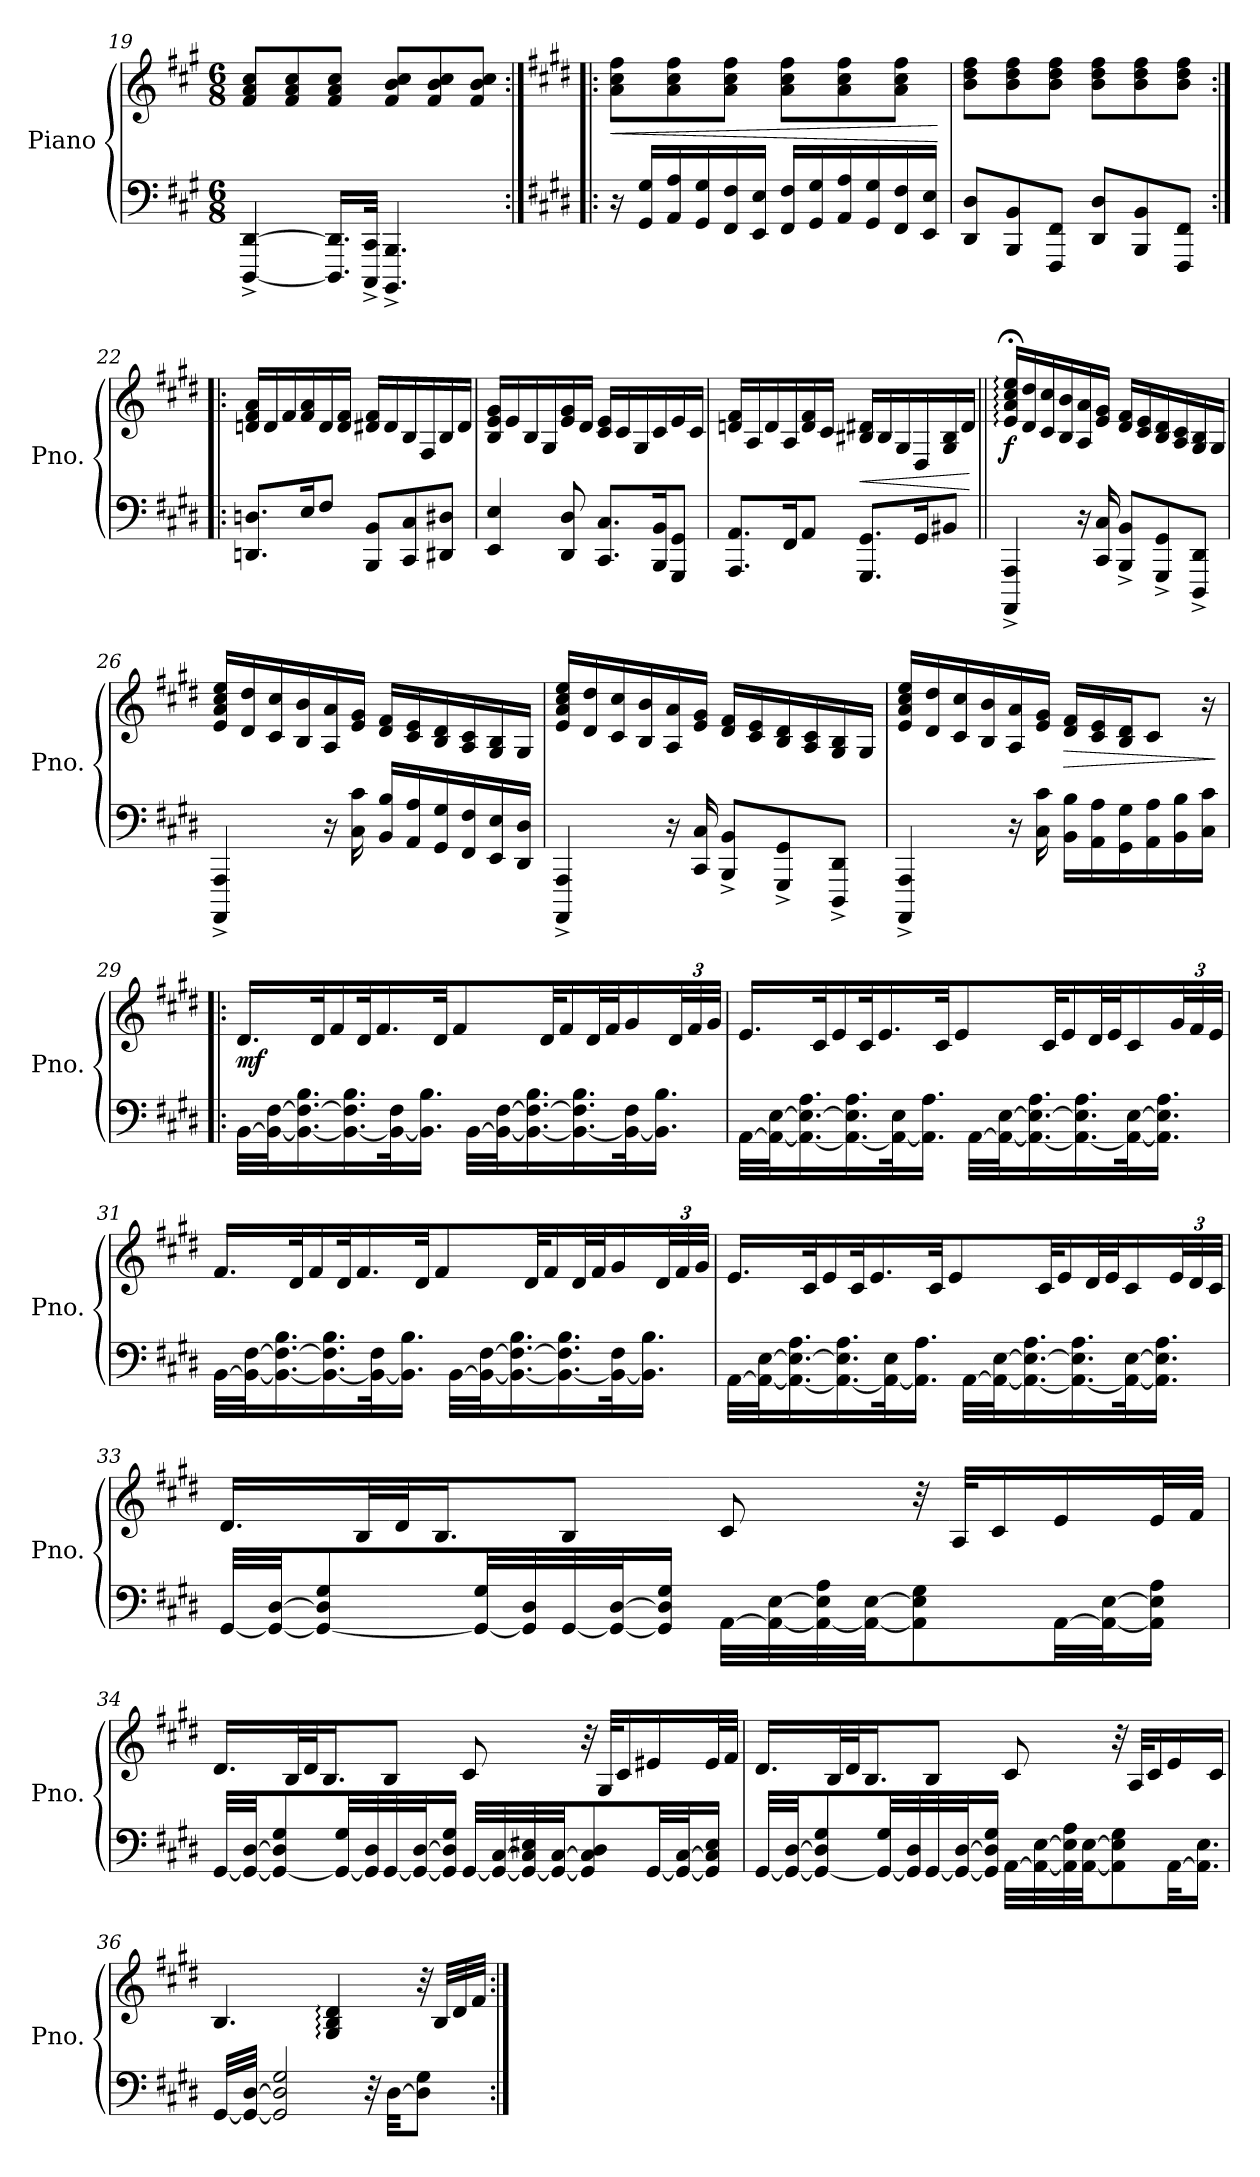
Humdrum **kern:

**kern	**kern	**dynam
*part1	*part1	*part1
*staff2	*staff1	*staff1/2
*I"Piano	*	*
*I'Pno.	*	*
*clefF4	*clefG2	*
*k[f#c#g#]	*k[f#c#g#]	*
*M6/8	*M6/8	*
=19	=19	=19
[4DDD/^ [4DD/^	8f#/ 8a/ 8cc#/L	.
.	8f#/ 8a/ 8cc#/	.
16.DDD/] 16.DD/]LL	8f#/ 8a/ 8cc#/J	.
32CCC#/^ 32CC#/^JJk	.	.
4.BBBB/^ 4.BBB/^	8f#/ 8b/ 8cc#/L	.
.	8f#/ 8b/ 8cc#/	.
.	8f#/ 8b/ 8cc#/J	.
!!LO:LB:g=z
=20:|!|:	=20:|!|:	=20:|!|:
*k[f#c#g#d#]	*k[f#c#g#d#]	*
!	!	!LO:HP:b
16r	8a\ 8cc#\ 8ff#\L	<
16GG#/ 16G#/LL	.	.
16AA/ 16A/	8a\ 8cc#\ 8ff#\	.
16GG#/ 16G#/	.	.
16FF#/ 16F#/	8a\ 8cc#\ 8ff#\J	.
16EE/ 16E/JJ	.	.
16FF#/ 16F#/LL	8a\ 8cc#\ 8ff#\L	.
16GG#/ 16G#/	.	.
16AA/ 16A/	8a\ 8cc#\ 8ff#\	.
16GG#/ 16G#/	.	.
16FF#/ 16F#/	8a\ 8cc#\ 8ff#\J	.
16EE/ 16E/JJ	.	.
.	.	[
=21	=21	=21
8DD#/ 8D#/L	8b\ 8dd#\ 8ff#\L	.
8BBB/ 8BB/	8b\ 8dd#\ 8ff#\	.
8FFF#/ 8FF#/J	8b\ 8dd#\ 8ff#\J	.
8DD#/ 8D#/L	8b\ 8dd#\ 8ff#\L	.
8BBB/ 8BB/	8b\ 8dd#\ 8ff#\	.
8FFF#/ 8FF#/J	8b\ 8dd#\ 8ff#\J	.
=22:|!|:	=22:|!|:	=22:|!|:
8.DDn/ 8.Dn/L	16dn/ 16f#/ 16a/LL	.
.	16d/	.
.	16f#/	.
16E/K	16f#/ 16a/	.
8F#/J	16d/	.
.	16d/ 16f#/JJ	.
8BBB/ 8BB/L	16d#X/ 16f#/LL	.
.	16d#/	.
8CC#/ 8C#/	16B/	.
.	16F#/	.
8DD#X/ 8D#X/J	16B/	.
.	16d#/JJ	.
!!LO:PB:g=z
=23	=23	=23
4EE/ 4E/	16B/ 16e/ 16g#/LL	.
.	16e/	.
.	16B/	.
.	16G#/	.
8DD#/ 8D#/	16e/ 16g#/	.
.	16d#/JJ	.
8.CC#/ 8.C#/L	16c#/ 16e/LL	.
.	16c#/	.
.	16G#/	.
16BBB/ 16BB/K	16c#/	.
8GGG#/ 8GG#/J	16e/	.
.	16c#/JJ	.
=24	=24	=24
8.AAA/ 8.AA/L	16dn/ 16f#/LL	.
.	16A/	.
.	16d/	.
16FF#/K	16A/	.
8AA/J	16d/ 16f#/	.
.	16c#/JJ	.
!	!	!LO:HP:b
8.GGG#/ 8.GG#/L	16B#X/ 16d#X/LL	<
.	16B#/	.
.	16G#/	.
16GG#/K	16D#/	.
8BB#X/J	16G#/ 16B#/	.
.	16d#/JJ	.
.	.	[
!!LO:LB:g=z
=25||	=25||	=25||
!	!	!LO:DY:b
4AAAA/^ 4AAA/^	16e/;<: 16a/;<: 16cc#/;<: 16ee/;<:LL	f
.	16d#/ 16dd#/	.
.	16c#/ 16cc#/	.
.	16B/ 16b/	.
16r	16A/ 16a/	.
16CC#/ 16C#/	16e/ 16g#/JJ	.
8BBB/^ 8BB/^L	16d#/ 16f#/LL	.
.	16c#/ 16e/	.
8GGG#/^ 8GG#/^	16B/ 16d#/	.
.	16A/ 16c#/	.
8DDD#/^ 8DD#/^J	16G#/ 16B/	.
.	16G#/JJ	.
=26	=26	=26
4AAAA/^ 4AAA/^	16e/ 16a/ 16cc#/ 16ee/LL	.
.	16d#/ 16dd#/	.
.	16c#/ 16cc#/	.
.	16B/ 16b/	.
16r	16A/ 16a/	.
16C#\ 16c#\	16e/ 16g#/JJ	.
16BB/ 16B/LL	16d#/ 16f#/LL	.
16AA/ 16A/	16c#/ 16e/	.
16GG#/ 16G#/	16B/ 16d#/	.
16FF#/ 16F#/	16A/ 16c#/	.
16EE/ 16E/	16G#/ 16B/	.
16DD#/ 16D#/JJ	16G#/JJ	.
=27	=27	=27
4AAAA/^ 4AAA/^	16e/ 16a/ 16cc#/ 16ee/LL	.
.	16d#/ 16dd#/	.
.	16c#/ 16cc#/	.
.	16B/ 16b/	.
16r	16A/ 16a/	.
16CC#/ 16C#/	16e/ 16g#/JJ	.
8BBB/^ 8BB/^L	16d#/ 16f#/LL	.
.	16c#/ 16e/	.
8GGG#/^ 8GG#/^	16B/ 16d#/	.
.	16A/ 16c#/	.
8DDD#/^ 8DD#/^J	16G#/ 16B/	.
.	16G#/JJ	.
!!LO:LB:g=z
=28	=28	=28
4AAAA/^ 4AAA/^	16e/ 16a/ 16cc#/ 16ee/LL	.
.	16d#/ 16dd#/	.
.	16c#/ 16cc#/	.
.	16B/ 16b/	.
16r	16A/ 16a/	.
16C#\ 16c#\	16e/ 16g#/JJ	.
!	!	!LO:HP:b
16BB\ 16B\LL	16d#/ 16f#/LL	>
16AA\ 16A\	16c#/ 16e/	.
16GG#\ 16G#\	16B/ 16d#/J	.
16AA\ 16A\	8c#/J	.
16BB\ 16B\	.	.
16C#\ 16c#\JJ	16r	.
.	.	]
=29!|:	=29!|:	=29!|:
!	!	!LO:DY:b
[32BB\LLL	16.d#/LL	mf
32BB\_ [32F#\J	.	.
16.BB\_ 16.F#\_ 16.B\	.	.
.	32d#/K	.
.	16f#/	.
16.BB\_ 16.F#\] 16.B\	.	.
.	32d#/K	.
.	16.f#/	.
32BB\_ 32F#\K	.	.
16.BB\] 16.B\JJ	.	.
.	32d#/JK	.
.	8f#/	.
[32BB\LLL	.	.
32BB\_ [32F#\J	.	.
16.BB\_ 16.F#\_ 16.B\	.	.
.	32d#/KL	.
.	16f#/	.
16.BB\_ 16.F#\] 16.B\	.	.
.	32d#/L	.
.	32f#/J	.
32BB\_ 32F#\K	16g#/	.
16.BB\] 16.B\JJ	.	.
*	*Xbrackettup	*
.	48d#/L	.
.	48f#/	.
.	48g#/JJJ	.
!!LO:LB:g=z
=30	=30	=30
[32AA\LLL	16.e/LL	.
32AA\_ [32E\J	.	.
16.AA\_ 16.E\_ 16.A\	.	.
.	32c#/K	.
.	16e/	.
16.AA\_ 16.E\] 16.A\	.	.
.	32c#/K	.
.	16.e/	.
32AA\_ 32E\K	.	.
16.AA\] 16.A\JJ	.	.
.	32c#/JK	.
.	8e/	.
[32AA\LLL	.	.
32AA\_ [32E\J	.	.
16.AA\_ 16.E\_ 16.A\	.	.
.	32c#/KL	.
.	16e/	.
16.AA\_ 16.E\] 16.A\	.	.
.	32d#/L	.
.	32e/J	.
32AA\_ [32E\K	16c#/	.
16.AA\] 16.E\] 16.A\JJ	.	.
.	48g#/L	.
.	48f#/	.
.	48e/JJJ	.
!!LO:LB:g=z
=31	=31	=31
[32BB\LLL	16.f#/LL	.
32BB\_ [32F#\J	.	.
16.BB\_ 16.F#\_ 16.B\	.	.
.	32d#/K	.
.	16f#/	.
16.BB\_ 16.F#\] 16.B\	.	.
.	32d#/K	.
.	16.f#/	.
32BB\_ 32F#\K	.	.
16.BB\] 16.B\JJ	.	.
.	32d#/JK	.
.	8f#/	.
[32BB\LLL	.	.
32BB\_ [32F#\J	.	.
16.BB\_ 16.F#\_ 16.B\	.	.
.	32d#/KL	.
.	16f#/	.
16.BB\_ 16.F#\] 16.B\	.	.
.	32d#/L	.
.	32f#/J	.
32BB\_ 32F#\K	16g#/	.
16.BB\] 16.B\JJ	.	.
.	48d#/L	.
.	48f#/	.
.	48g#/JJJ	.
!!LO:LB:g=z
=32	=32	=32
[32AA\LLL	16.e/LL	.
32AA\_ [32E\J	.	.
16.AA\_ 16.E\_ 16.A\	.	.
.	32c#/K	.
.	16e/	.
16.AA\_ 16.E\] 16.A\	.	.
.	32c#/K	.
.	16.e/	.
32AA\_ 32E\K	.	.
16.AA\] 16.A\JJ	.	.
.	32c#/JK	.
.	8e/	.
[32AA\LLL	.	.
32AA\_ [32E\J	.	.
16.AA\_ 16.E\_ 16.A\	.	.
.	32c#/KL	.
.	16e/	.
16.AA\_ 16.E\] 16.A\	.	.
.	32d#/L	.
.	32e/J	.
32AA\_ [32E\K	16c#/	.
16.AA\] 16.E\] 16.A\JJ	.	.
.	48e/L	.
.	48d#/	.
.	48c#/JJJ	.
!!LO:PB:g=z
=33	=33	=33
[32GG#/LLL	16.d#/LL	.
32GG#/_ [32D#/JJ	.	.
8GG#/_ 8D#/] 8G#/	.	.
.	32B/L	.
.	32d#/J	.
.	16.B/J	.
32GG#/_ 32G#/LL	.	.
32GG#/] 32D#/	.	.
[32GG#/	8B/J	.
32GG#/_ [32D#/J	.	.
16GG#/] 16D#/] 16G#/JJ	.	.
[32AA\LLL	8c#/	.
32AA\_ [32E\	.	.
32AA\_ 32E\] 32A\	.	.
32AA\_ [32E\JJ	.	.
8AA\] 8E\] 8G#\	32r	.
.	32A/KLL	.
.	16c#/	.
[32AA\LL	16e/	.
32AA\_ [32E\J	.	.
16AA\] 16E\] 16A\JJ	32e/L	.
.	32f#/JJJ	.
!!LO:LB:g=z
=34	=34	=34
[32GG#/LLL	16.d#/LL	.
32GG#/_ [32D#/JJ	.	.
8GG#/_ 8D#/] 8G#/	.	.
.	32B/L	.
.	32d#/J	.
.	16.B/J	.
32GG#/_ 32G#/LL	.	.
32GG#/] 32D#/	.	.
[32GG#/	8B/J	.
32GG#/_ [32D#/J	.	.
16GG#/] 16D#/] 16G#/JJ	.	.
[32GG#/LLL	8c#/	.
32GG#/_ [32C#/	.	.
32GG#/_ 32C#/] 32E#X/	.	.
32GG#/_ [32C#/JJ	.	.
8GG#/] 8C#/] 8D#/	32r	.
.	32G#/KLL	.
.	16c#/	.
[32GG#/LL	16e#X/	.
32GG#/_ [32C#/J	.	.
16GG#/] 16C#/] 16E#/JJ	32e#/L	.
.	32f#/JJJ	.
!!LO:LB:g=z
=35	=35	=35
[32GG#/LLL	16.d#/LL	.
32GG#/_ [32D#/JJ	.	.
8GG#/_ 8D#/] 8G#/	.	.
.	32B/L	.
.	32d#/J	.
.	16.B/J	.
32GG#/_ 32G#/LL	.	.
32GG#/] 32D#/	.	.
[32GG#/	8B/J	.
32GG#/_ [32D#/J	.	.
16GG#/] 16D#/] 16G#/JJ	.	.
[32AA\LLL	8c#/	.
32AA\_ [32E\	.	.
32AA\] 32E\] 32A\	.	.
[32AA\ [32E\JJ	.	.
8AA\] 8E\] 8G#\	32r	.
.	32A/KLL	.
.	16c#/	.
[32AA\KL	16e/	.
16.AA\] 16.E\JJ	.	.
.	16c#/JJ	.
=36	=36	=36
[32GG#/LLL	4.B/	.
32GG#/_ [32D#/JJJ	.	.
2GG#/] 2D#/] 2G#/	.	.
.	4G#/: 4B/: 4d#/:	.
32r	.	.
[32D#\KKL	.	.
8D#\] 8G#\J	32r	.
.	32B/LLL	.
.	32d#/	.
.	32f#/JJJ	.
=:|!	=:|!	=:|!
*-	*-	*-
